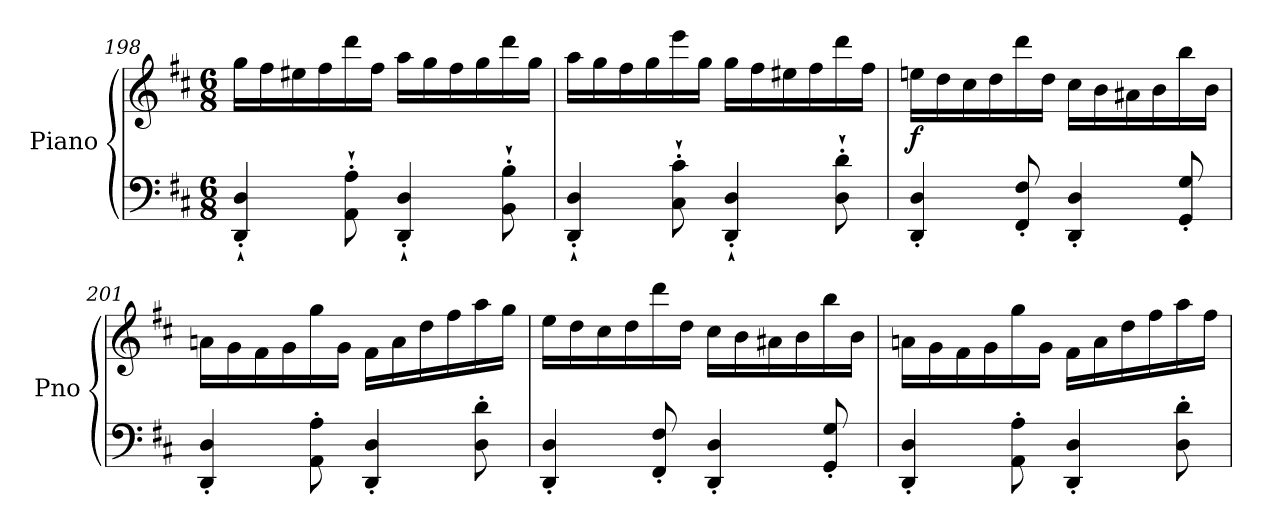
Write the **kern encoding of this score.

**kern	**kern	**dynam
*part1	*part1	*part1
*staff2	*staff1	*staff1/2
*I"Piano	*	*
*I'Pno	*	*
*clefF4	*clefG2	*
*k[f#c#]	*k[f#c#]	*
*M6/8	*M6/8	*
=198	=198	=198
4DD/`' 4D/`'	16gg\LL	.
.	16ff#\	.
.	16ee#X\	.
.	16ff#\	.
8AA\`' 8A\`'	16ddd\	.
.	16ff#\JJ	.
4DD/`' 4D/`'	16aa\LL	.
.	16gg\	.
.	16ff#\	.
.	16gg\	.
8BB\`' 8B\`'	16ddd\	.
.	16gg\JJ	.
=199	=199	=199
4DD/`' 4D/`'	16aa\LL	.
.	16gg\	.
.	16ff#\	.
.	16gg\	.
8C#\`' 8c#\`'	16eee\	.
.	16gg\JJ	.
4DD/`' 4D/`'	16gg\LL	.
.	16ff#\	.
.	16ee#X\	.
.	16ff#\	.
8D\`' 8d\`'	16ddd\	.
.	16ff#\JJ	.
!!LO:LB:g=z
=200	=200	=200
!	!	!LO:DY:b
4DD/' 4D/'	16een\LL	f
.	16dd\	.
.	16cc#\	.
.	16dd\	.
8FF#/' 8F#/'	16ddd\	.
.	16dd\JJ	.
4DD/' 4D/'	16cc#\LL	.
.	16b\	.
.	16a#X\	.
.	16b\	.
8GG/' 8G/'	16bb\	.
.	16b\JJ	.
=201	=201	=201
4DD/' 4D/'	16an\LL	.
.	16g\	.
.	16f#\	.
.	16g\	.
8AA\' 8A\'	16gg\	.
.	16g\JJ	.
4DD/' 4D/'	16f#\LL	.
.	16a\	.
.	16dd\	.
.	16ff#\	.
8D\' 8d\'	16aa\	.
.	16gg\JJ	.
=202	=202	=202
4DD/' 4D/'	16ee\LL	.
.	16dd\	.
.	16cc#\	.
.	16dd\	.
8FF#/' 8F#/'	16ddd\	.
.	16dd\JJ	.
4DD/' 4D/'	16cc#\LL	.
.	16b\	.
.	16a#X\	.
.	16b\	.
8GG/' 8G/'	16bb\	.
.	16b\JJ	.
!!LO:LB:g=z
=203	=203	=203
4DD/' 4D/'	16an\LL	.
.	16g\	.
.	16f#\	.
.	16g\	.
8AA\' 8A\'	16gg\	.
.	16g\JJ	.
4DD/' 4D/'	16f#\LL	.
.	16a\	.
.	16dd\	.
.	16ff#\	.
8D\' 8d\'	16aa\	.
.	16ff#\JJ	.
=	=	=
*-	*-	*-
